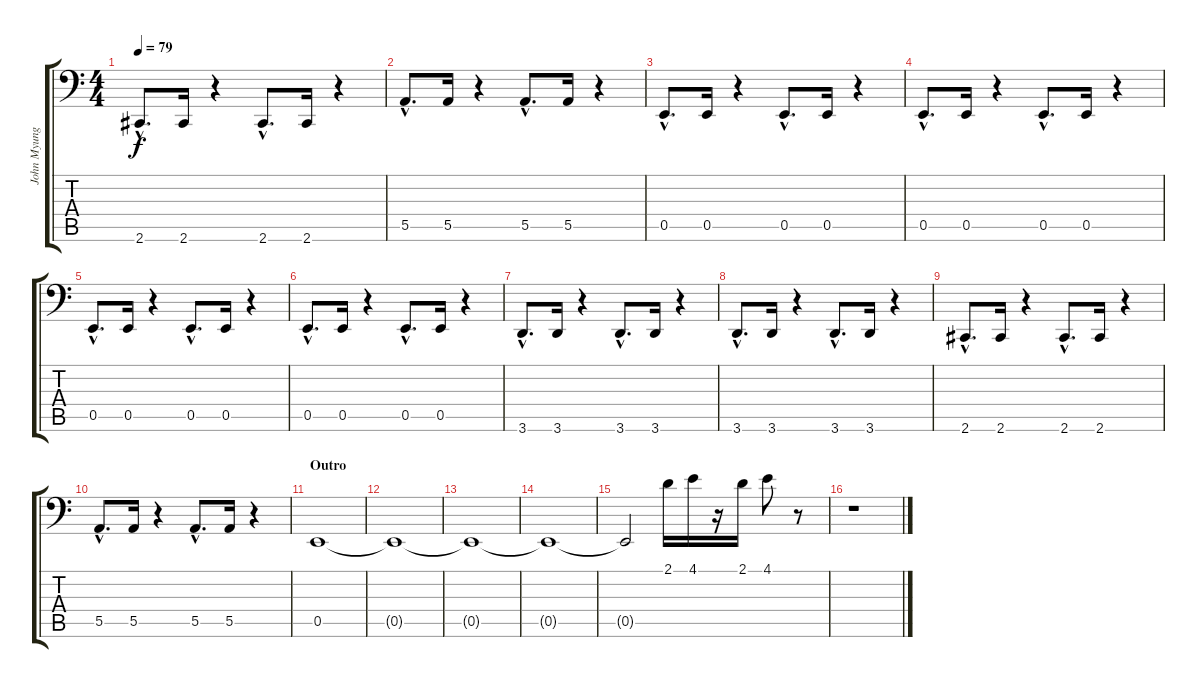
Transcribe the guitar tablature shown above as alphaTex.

\track ("John Myung" "John Myung") {instrument electricbassfinger}
\staff {score tabs}
\tuning (C3 G2 D2 A1 E1 B0) {hide}
\ts (4 4)
\tempo 79
\clef f4
\ks c
2.6{hac}.8{d dy f} 2.6.16 r.4 2.6{hac}.8{d} 2.6.16 r.4 |
5.5{hac}.8{d} 5.5.16 r.4 5.5{hac}.8{d} 5.5.16 r.4 |
0.5{hac}.8{d} 0.5.16 r.4 0.5{hac}.8{d} 0.5.16 r.4 |
0.5{hac}.8{d} 0.5.16 r.4 0.5{hac}.8{d} 0.5.16 r.4 |
0.5{hac}.8{d} 0.5.16 r.4 0.5{hac}.8{d} 0.5.16 r.4 |
0.5{hac}.8{d} 0.5.16 r.4 0.5{hac}.8{d} 0.5.16 r.4 |
3.6{hac}.8{d} 3.6.16 r.4 3.6{hac}.8{d} 3.6.16 r.4 |
3.6{hac}.8{d} 3.6.16 r.4 3.6{hac}.8{d} 3.6.16 r.4 |
2.6{hac}.8{d} 2.6.16 r.4 2.6{hac}.8{d} 2.6.16 r.4 |
5.5{hac}.8{d} 5.5.16 r.4 5.5{hac}.8{d} 5.5.16 r.4 |
\section ("" "Outro")
0.5.1 |
0.5{t}.1 |
0.5{t}.1 |
0.5{t}.1 |
0.5{t}.2 2.1.16 4.1.16 r.16 2.1.16 4.1.8 r.8 |
r.1
